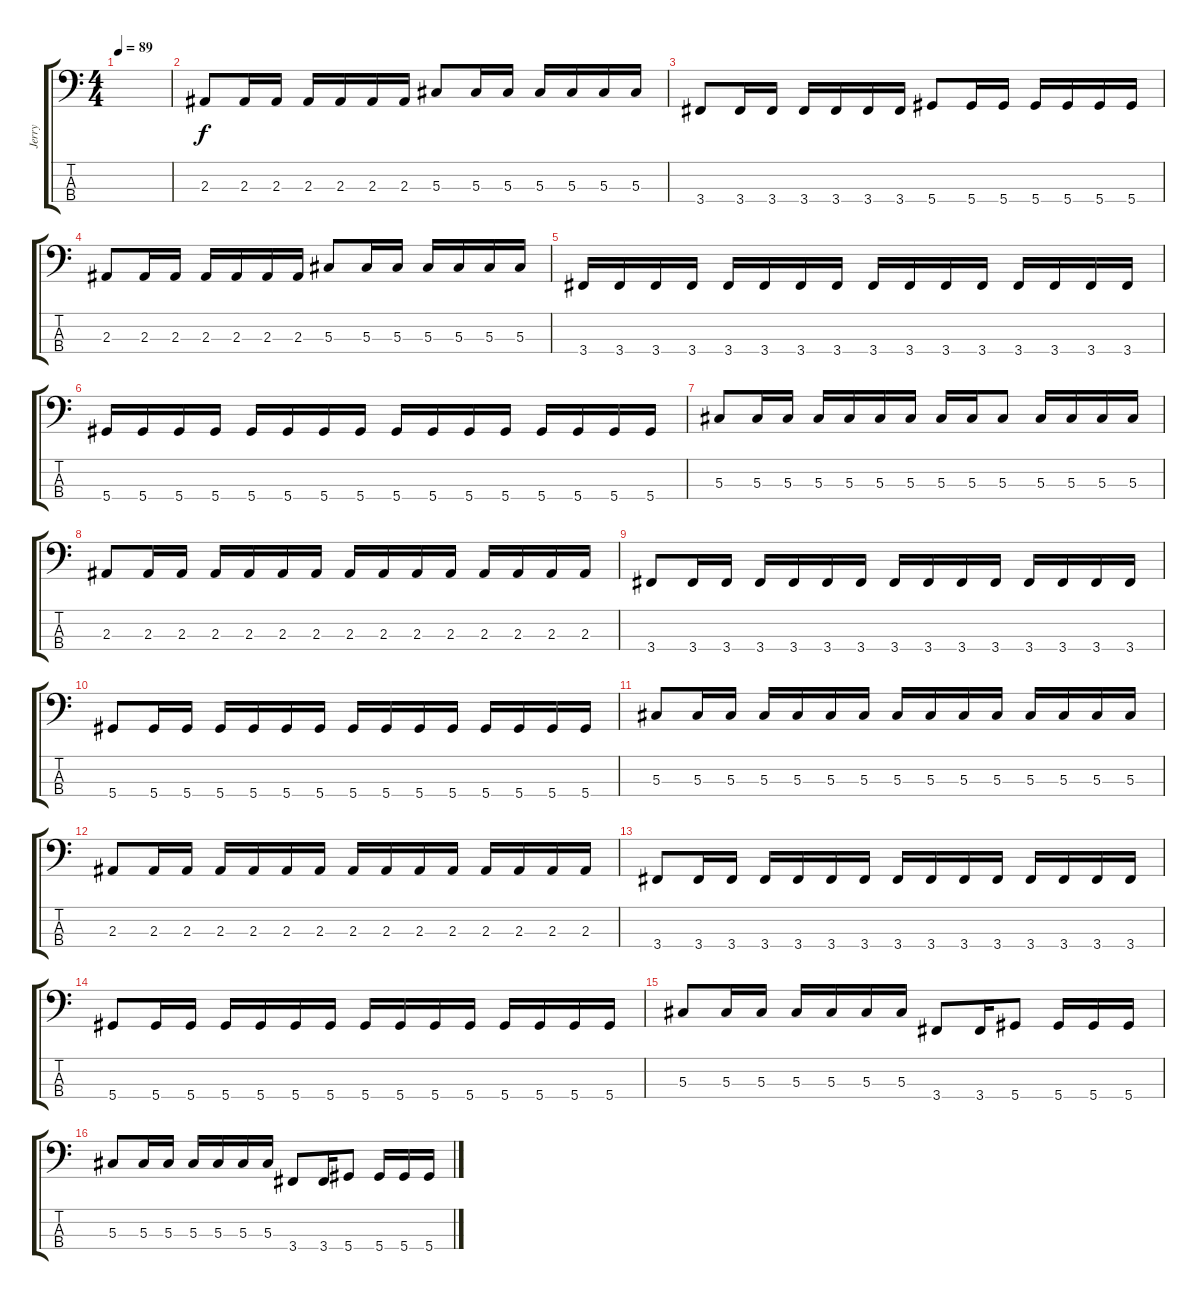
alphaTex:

\track ("Jerry" "Jerry") {instrument distortionguitar}
\staff {score tabs}
\tuning (Gb2 Db2 Ab1 Eb1) {hide}
\ts (4 4)
\tempo 89
\clef f4
\ks c
|
2.3.8 2.3.16 2.3.16 2.3.16 2.3.16 2.3.16 2.3.16 5.3.8 5.3.16 5.3.16 5.3.16 5.3.16 5.3.16 5.3.16 |
3.4.8 3.4.16 3.4.16 3.4.16 3.4.16 3.4.16 3.4.16 5.4.8 5.4.16 5.4.16 5.4.16 5.4.16 5.4.16 5.4.16 |
2.3.8 2.3.16 2.3.16 2.3.16 2.3.16 2.3.16 2.3.16 5.3.8 5.3.16 5.3.16 5.3.16 5.3.16 5.3.16 5.3.16 |
3.4.16 3.4.16 3.4.16 3.4.16 3.4.16 3.4.16 3.4.16 3.4.16 3.4.16 3.4.16 3.4.16 3.4.16 3.4.16 3.4.16 3.4.16 3.4.16 |
5.4.16 5.4.16 5.4.16 5.4.16 5.4.16 5.4.16 5.4.16 5.4.16 5.4.16 5.4.16 5.4.16 5.4.16 5.4.16 5.4.16 5.4.16 5.4.16 |
5.3.8 5.3.16 5.3.16 5.3.16 5.3.16 5.3.16 5.3.16 5.3.16 5.3.16 5.3.8 5.3.16 5.3.16 5.3.16 5.3.16 |
2.3.8 2.3.16 2.3.16 2.3.16 2.3.16 2.3.16 2.3.16 2.3.16 2.3.16 2.3.16 2.3.16 2.3.16 2.3.16 2.3.16 2.3.16 |
3.4.8 3.4.16 3.4.16 3.4.16 3.4.16 3.4.16 3.4.16 3.4.16 3.4.16 3.4.16 3.4.16 3.4.16 3.4.16 3.4.16 3.4.16 |
5.4.8 5.4.16 5.4.16 5.4.16 5.4.16 5.4.16 5.4.16 5.4.16 5.4.16 5.4.16 5.4.16 5.4.16 5.4.16 5.4.16 5.4.16 |
5.3.8 5.3.16 5.3.16 5.3.16 5.3.16 5.3.16 5.3.16 5.3.16 5.3.16 5.3.16 5.3.16 5.3.16 5.3.16 5.3.16 5.3.16 |
2.3.8 2.3.16 2.3.16 2.3.16 2.3.16 2.3.16 2.3.16 2.3.16 2.3.16 2.3.16 2.3.16 2.3.16 2.3.16 2.3.16 2.3.16 |
3.4.8 3.4.16 3.4.16 3.4.16 3.4.16 3.4.16 3.4.16 3.4.16 3.4.16 3.4.16 3.4.16 3.4.16 3.4.16 3.4.16 3.4.16 |
5.4.8 5.4.16 5.4.16 5.4.16 5.4.16 5.4.16 5.4.16 5.4.16 5.4.16 5.4.16 5.4.16 5.4.16 5.4.16 5.4.16 5.4.16 |
5.3.8 5.3.16 5.3.16 5.3.16 5.3.16 5.3.16 5.3.16 3.4.8 3.4.16 5.4.8 5.4.16 5.4.16 5.4.16 |
5.3.8 5.3.16 5.3.16 5.3.16 5.3.16 5.3.16 5.3.16 3.4.8 3.4.16 5.4.8 5.4.16 5.4.16 5.4.16
